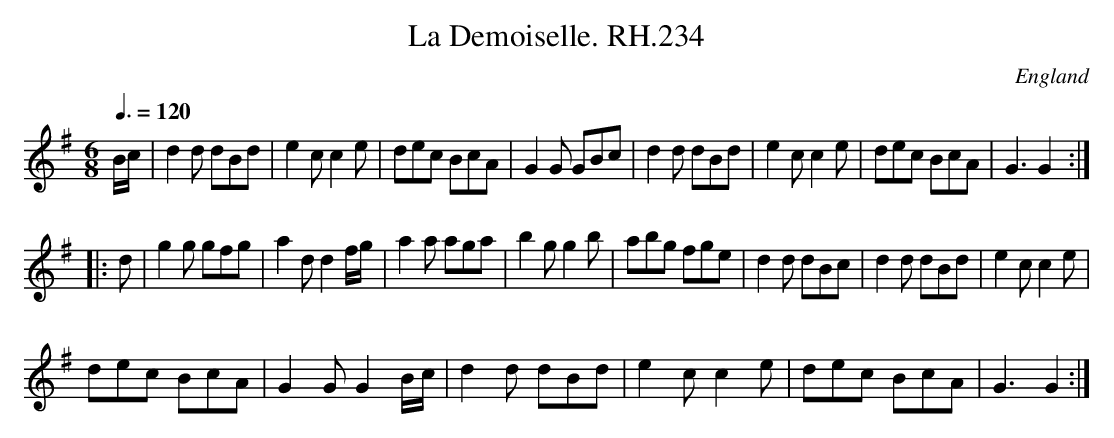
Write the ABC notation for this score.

X:1
T:La Demoiselle. RH.234
L:1/8
M:6/8
O:England
Q:3/8=120
K:G
B/c/|d2d dBd|e2c c2e|dec BcA|G2G GBc|\
d2d dBd|e2c c2e|dec BcA|G3 G2:|!
|:d|g2g gfg|a2d d2f/g/|a2a aga|b2g g2b|\
abg fge|d2d dBc|d2d dBd|e2c c2e|!
dec BcA|G2G G2B/c/|d2d dBd|\
e2c c2e|dec BcA|G3 G2:|
